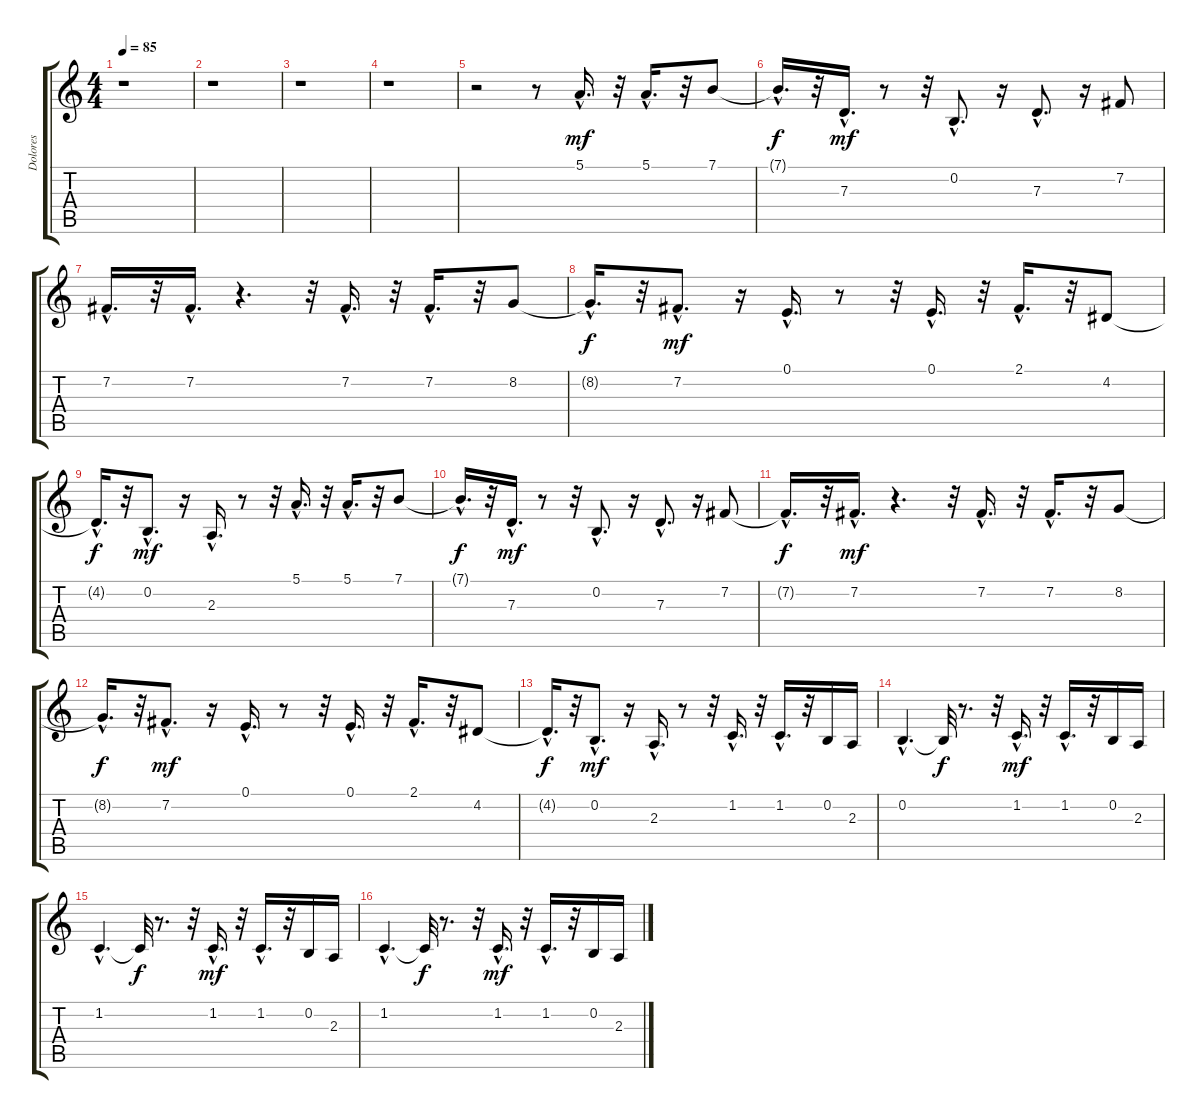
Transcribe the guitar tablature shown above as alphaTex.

\track ("Dolores" "Dolores") {instrument panflute}
\staff {score tabs}
\tuning (E4 B3 G3 D3 A2 E2) {hide}
\ts (4 4)
\tempo 85
\clef g2
\ks c
r.1{dy mf} |
r.1 |
r.1 |
r.1 |
r.2 r.8 5.1{hac}.16{d} r.32 5.1{hac}.16{d} r.32 7.1.8 |
7.1{hac t}.16{d dy f} r.32 7.3{hac}.16{d dy mf} r.8 r.32 0.2{hac}.8{d} r.16 7.3{hac}.8{d} r.16 7.2.8 |
7.2{hac}.16{d} r.32 7.2{hac}.16{d} r.4{d} r.32 7.2{hac}.16{d} r.32 7.2{hac}.16{d} r.32 8.2.8 |
8.2{hac t}.16{d dy f} r.32 7.2{hac}.8{d dy mf} r.16 0.1{hac}.16{d} r.8 r.32 0.1{hac}.16{d} r.32 2.1{hac}.16{d} r.32 4.2.8 |
4.2{hac t}.16{d dy f} r.32 0.2{hac}.8{d dy mf} r.16 2.3{hac}.16{d} r.8 r.32 5.1{hac}.16{d} r.32 5.1{hac}.16{d} r.32 7.1.8 |
7.1{hac t}.16{d dy f} r.32 7.3{hac}.16{d dy mf} r.8 r.32 0.2{hac}.8{d} r.16 7.3{hac}.8{d} r.16 7.2.8 |
7.2{hac t}.16{d dy f} r.32 7.2{hac}.16{d dy mf} r.4{d} r.32 7.2{hac}.16{d} r.32 7.2{hac}.16{d} r.32 8.2.8 |
8.2{hac t}.16{d dy f} r.32 7.2{hac}.8{d dy mf} r.16 0.1{hac}.16{d} r.8 r.32 0.1{hac}.16{d} r.32 2.1{hac}.16{d} r.32 4.2.8 |
4.2{hac t}.16{d dy f} r.32 0.2{hac}.8{d dy mf} r.16 2.3{hac}.16{d} r.8 r.32 1.2{hac}.16{d} r.32 1.2{hac}.16{d} r.32 0.2.16 2.3.16 |
0.2{hac}.4{d} 0.2{t}.32{dy f} r.8{d} r.32 1.2{hac}.16{d dy mf} r.32 1.2{hac}.16{d} r.32 0.2.16 2.3.16 |
1.2{hac}.4{d} 1.2{t}.32{dy f} r.8{d} r.32 1.2{hac}.16{d dy mf} r.32 1.2{hac}.16{d} r.32 0.2.16 2.3.16 |
1.2{hac}.4{d} 1.2{t}.32{dy f} r.8{d} r.32 1.2{hac}.16{d dy mf} r.32 1.2{hac}.16{d} r.32 0.2.16 2.3.16
